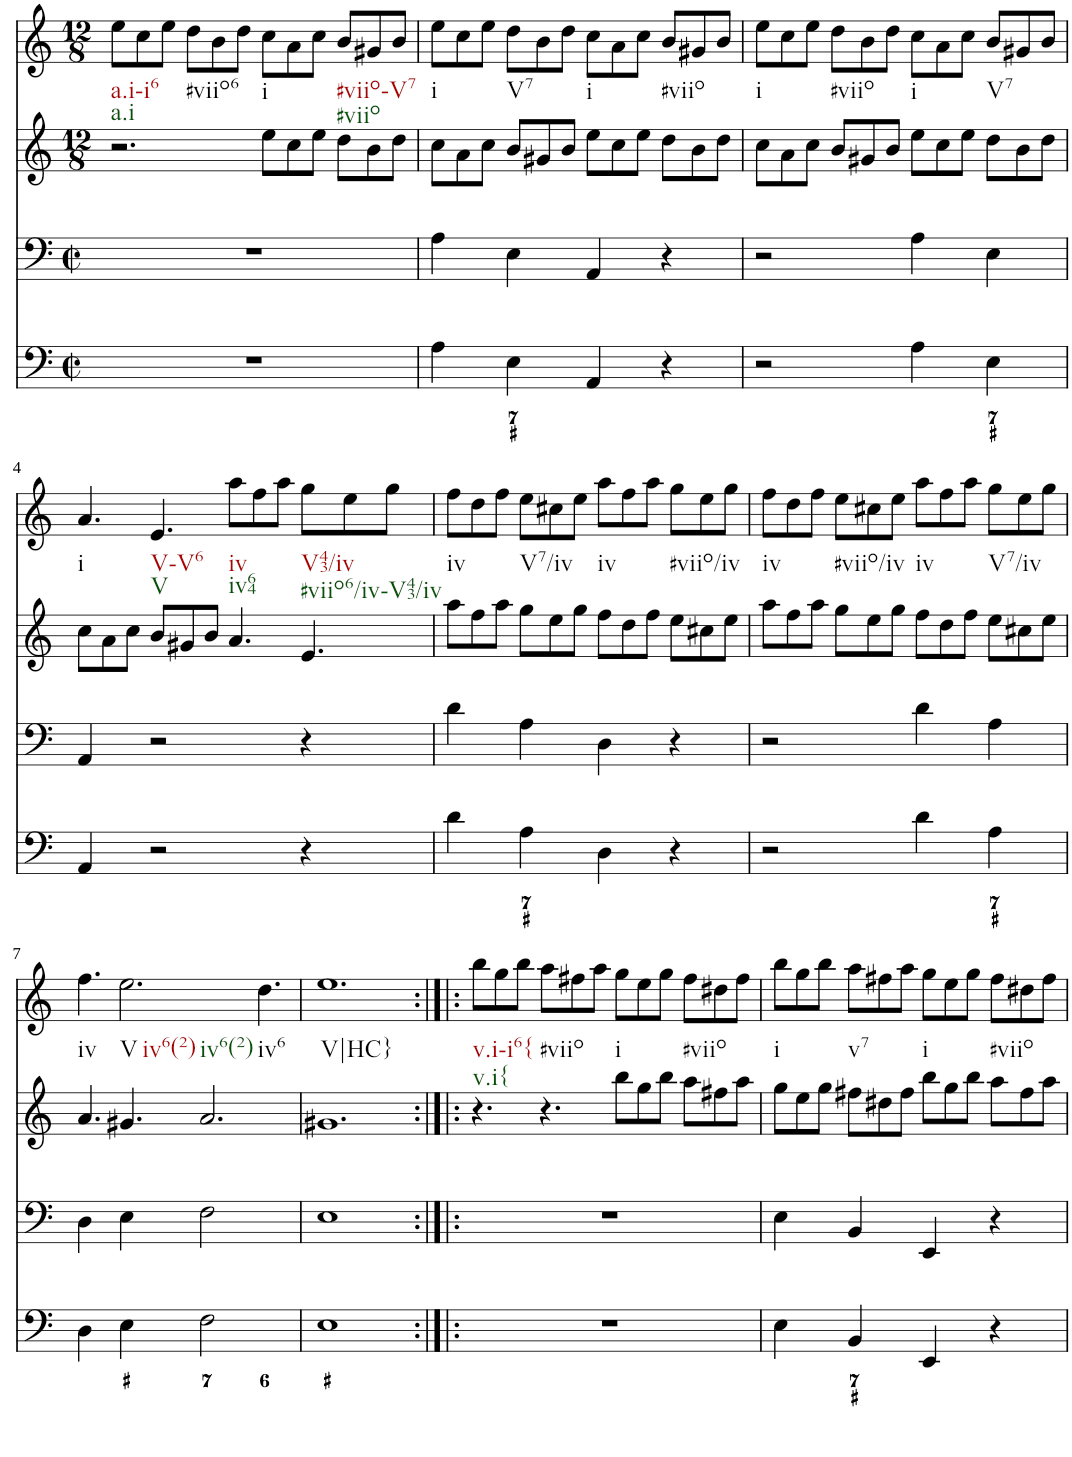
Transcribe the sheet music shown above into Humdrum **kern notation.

**kern	**kern	**kern	**kern
*part4	*part3	*part2	*part1
*staff4	*staff3	*staff2	*staff1
*I"Piano	*I"Piano	*I"Piano	*I"Piano
*I'Pno	*I'Pno	*I'Pno	*I'Pno
*clefF4	*clefF4	*clefG2	*clefG2
*k[]	*k[]	*k[]	*k[]
*M2/2	*M2/2	*M12/8	*M12/8
=1	=1	=1	=1
!	!	!	!LO:TX:b:t=a.i-i6
!	!	!	!LO:TX:b:t=a.i
1r	1r	2.r	8ee\L
.	.	.	8cc\
.	.	.	8ee\J
!	!	!	!LO:TX:b:t=#viio6
.	.	.	8dd\L
.	.	.	8b\
.	.	.	8dd\J
!	!	!	!LO:TX:b:t=i
.	.	8ee\L	8cc\L
.	.	8cc\	8a\
2ryy	2ryy	8ee\J	8cc\J
!	!	!	!LO:TX:b:t=#viio-V7
!	!	!	!LO:TX:b:t=#viio
.	.	8dd\L	8b/L
.	.	8b\	8g#X/
.	.	8dd\J	8b/J
=2	=2	=2	=2
!	!	!	!LO:TX:b:t=i
4A\	4A\	8cc\L	8ee\L
.	.	8a\	8cc\
4E\	4E\	8cc\J	8ee\J
!	!	!	!LO:TX:b:t=V7
.	.	8b/L	8dd\L
4AA/	4AA/	8g#X/	8b\
.	.	8b/J	8dd\J
!	!	!	!LO:TX:b:t=i
4r	4r	8ee\L	8cc\L
.	.	8cc\	8a\
2ryy	2ryy	8ee\J	8cc\J
!	!	!	!LO:TX:b:t=#viio
.	.	8dd\L	8b/L
.	.	8b\	8g#X/
.	.	8dd\J	8b/J
=3	=3	=3	=3
!	!	!	!LO:TX:b:t=i
2r	2r	8cc\L	8ee\L
.	.	8a\	8cc\
.	.	8cc\J	8ee\J
!	!	!	!LO:TX:b:t=#viio
.	.	8b/L	8dd\L
4A\	4A\	8g#X/	8b\
.	.	8b/J	8dd\J
!	!	!	!LO:TX:b:t=i
4E\	4E\	8ee\L	8cc\L
.	.	8cc\	8a\
2ryy	2ryy	8ee\J	8cc\J
!	!	!	!LO:TX:b:t=V7
.	.	8dd\L	8b/L
.	.	8b\	8g#X/
.	.	8dd\J	8b/J
!!LO:LB:g=z
=4	=4	=4	=4
!	!	!	!LO:TX:b:t=i
4AA/	4AA/	8cc\L	4.a/
.	.	8a\	.
2r	2r	8cc\J	.
!	!	!	!LO:TX:b:t=V-V6
!	!	!	!LO:TX:b:t=V
.	.	8b/L	4.e/
.	.	8g#X/	.
.	.	8b/J	.
!	!	!	!LO:TX:b:t=iv
!	!	!	!LO:TX:b:t=iv64
4r	4r	4.a/	8aa\L
.	.	.	8ff\
2ryy	2ryy	.	8aa\J
!	!	!	!LO:TX:b:t=V43/iv
!	!	!	!LO:TX:b:t=#viio6/iv-V43/iv
.	.	4.e/	8gg\L
.	.	.	8ee\
.	.	.	8gg\J
=5	=5	=5	=5
!	!	!	!LO:TX:b:t=iv
4d\	4d\	8aa\L	8ff\L
.	.	8ff\	8dd\
4A\	4A\	8aa\J	8ff\J
!	!	!	!LO:TX:b:t=V7/iv
.	.	8gg\L	8ee\L
4D\	4D\	8ee\	8cc#X\
.	.	8gg\J	8ee\J
!	!	!	!LO:TX:b:t=iv
4r	4r	8ff\L	8aa\L
.	.	8dd\	8ff\
2ryy	2ryy	8ff\J	8aa\J
!	!	!	!LO:TX:b:t=#viio/iv
.	.	8ee\L	8gg\L
.	.	8cc#X\	8ee\
.	.	8ee\J	8gg\J
=6	=6	=6	=6
!	!	!	!LO:TX:b:t=iv
2r	2r	8aa\L	8ff\L
.	.	8ff\	8dd\
.	.	8aa\J	8ff\J
!	!	!	!LO:TX:b:t=#viio/iv
.	.	8gg\L	8ee\L
4d\	4d\	8ee\	8cc#X\
.	.	8gg\J	8ee\J
!	!	!	!LO:TX:b:t=iv
4A\	4A\	8ff\L	8aa\L
.	.	8dd\	8ff\
2ryy	2ryy	8ff\J	8aa\J
!	!	!	!LO:TX:b:t=V7/iv
.	.	8ee\L	8gg\L
.	.	8cc#X\	8ee\
.	.	8ee\J	8gg\J
!!LO:LB:g=z
=7	=7	=7	=7
!	!	!	!LO:TX:b:t=iv
4D\	4D\	4.a/	4.ff\
4E\	4E\	.	.
!	!	!	!LO:TX:b:t=V
!	!	!	!LO:TX:b:t=iv6(2)
!	!	!	!LO:TX:b:t=iv6(2)
.	.	4.g#X/	2.ee\
2F\	2F\	.	.
.	.	2.a/	.
2ryy	2ryy	.	.
!	!	!	!LO:TX:b:t=iv6
.	.	.	4.dd\
=8	=8	=8	=8
!	!	!	!LO:TX:b:t=V|HC}
1E	1E	1.g#X	1.ee
2ryy	2ryy	.	.
=9:|!|:	=9:|!|:	=9:|!|:	=9:|!|:
!	!	!	!LO:TX:b:t=v.i-i6{
!	!	!	!LO:TX:b:t=v.i{
1r	1r	4.r	8bb\L
.	.	.	8gg\
.	.	.	8bb\J
!	!	!	!LO:TX:b:t=#viio
.	.	4.r	8aa\L
.	.	.	8ff#X\
.	.	.	8aa\J
!	!	!	!LO:TX:b:t=i
.	.	8bb\L	8gg\L
.	.	8gg\	8ee\
2ryy	2ryy	8bb\J	8gg\J
!	!	!	!LO:TX:b:t=#viio
.	.	8aa\L	8ff#\L
.	.	8ff#X\	8dd#X\
.	.	8aa\J	8ff#\J
=10	=10	=10	=10
!	!	!	!LO:TX:b:t=i
4E\	4E\	8gg\L	8bb\L
.	.	8ee\	8gg\
4BB/	4BB/	8gg\J	8bb\J
!	!	!	!LO:TX:b:t=v7
.	.	8ff#X\L	8aa\L
4EE/	4EE/	8dd#X\	8ff#X\
.	.	8ff#\J	8aa\J
!	!	!	!LO:TX:b:t=i
4r	4r	8bb\L	8gg\L
.	.	8gg\	8ee\
2ryy	2ryy	8bb\J	8gg\J
!	!	!	!LO:TX:b:t=#viio
.	.	8aa\L	8ff#\L
.	.	8ff#\	8dd#X\
.	.	8aa\J	8ff#\J
=	=	=	=
*-	*-	*-	*-
